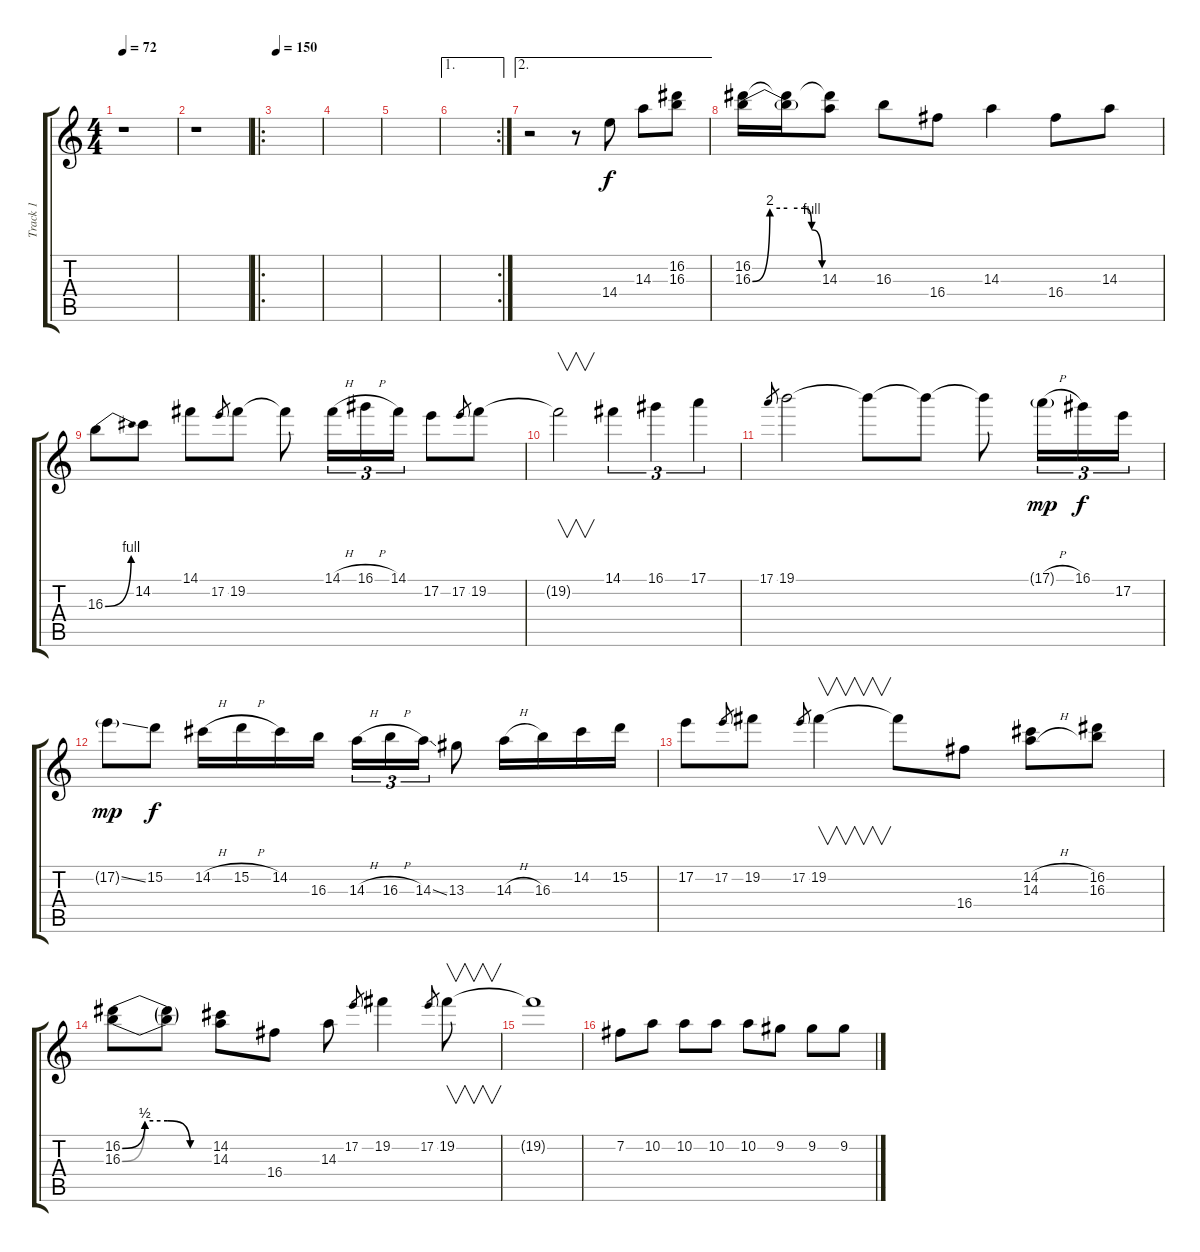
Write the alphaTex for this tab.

\track ("Track 1" "Track 1") {instrument distortionguitar}
\staff {score tabs}
\tuning (E4 B3 G3 D3 A2 E2) {hide}
\ts (4 4)
\tempo 72
\clef g2
\ks c
r.1{dy f} |
r.1 |
\ro
\tempo 146
\tempo 150
|
|
|
\ae 1
\rc 2
|
\ae 2
r.2 r.8 14.4.8 14.3.8 (16.2 16.3).8 |
(16.2 16.3{be (custom 0 0 15 8 30 8 45 8 51 4 60 0)}).16 (16.2{t} 16.3{t}).16 (16.2{t} 14.3).8 16.3.8 16.4.8 14.3.4 16.4.8 14.3.8 |
16.3{be (bend 0 0 60 4)}.8 14.2.8 14.1.8 17.2.8{gr} 19.2.8 19.2{t}.8 14.1{h}.16{tu (3 2)} 16.1{h}.16{tu (3 2)} 14.1.16{tu (3 2)} 17.2.8 17.2.8{gr} 19.2.8 |
19.2{t}.2{v} 14.1.4{tu (3 2)} 16.1.4{tu (3 2)} 17.1.4{tu (3 2)} |
17.1.8{gr} 19.1.2 19.1{t}.8 19.1{t}.8 19.1{t}.8 17.1{h g}.16{tu (3 2) dy mp} 16.1.16{tu (3 2) dy f} 17.2.16{tu (3 2)} |
17.2{ss g}.8{dy mp} 15.2.8{dy f} 14.2{h}.16 15.2{h}.16 14.2.16 16.3.16 14.3{h}.16{tu (3 2)} 16.3{h}.16{tu (3 2)} 14.3{ss}.16{tu (3 2)} 13.3.8 14.3{h}.16 16.3.16 14.2.16 15.2.16 |
17.2.8 17.2.8{gr} 19.2.8 17.2.8{gr} 19.2.4{v} 19.2{t}.8 16.4.8 (14.2{h} 14.3{h}).8 (16.2 16.3).8 |
(16.2{be (custom 0 0 15 2 30 2 45 0 60 0)} 16.3{be (custom 0 0 15 2 30 2 45 0 60 0)}).8 (16.2{t} 16.3{t}).8 (14.2 14.3).8 16.4.8 14.3.8 17.2.8{gr} 19.2.4 17.2.8{gr} 19.2.8{v} |
19.2{t}.1 |
7.2.8 10.2.8 10.2.8 10.2.8 10.2.8 9.2.8 9.2.8 9.2.8
